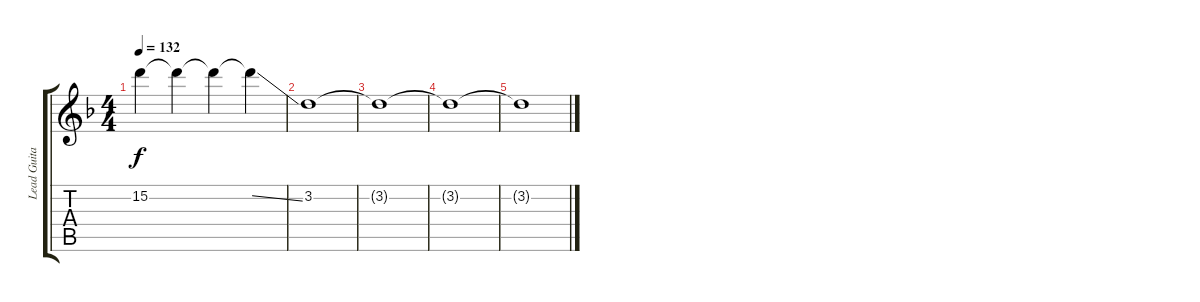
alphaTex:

\track ("Lead Guitar" "Lead Guita") {instrument distortionguitar}
\staff {score tabs}
\tuning (E4 B3 G3 D3 A2 D2) {hide}
\ts (4 4)
\tempo 132
\clef g2
\ks dminor
15.2{t}.4{dy f} 15.2{t}.4 15.2{t}.4 15.2{ss t}.4 |
3.2.1 |
3.2{t}.1{volume 1} |
3.2{t}.1 |
3.2{t}.1
